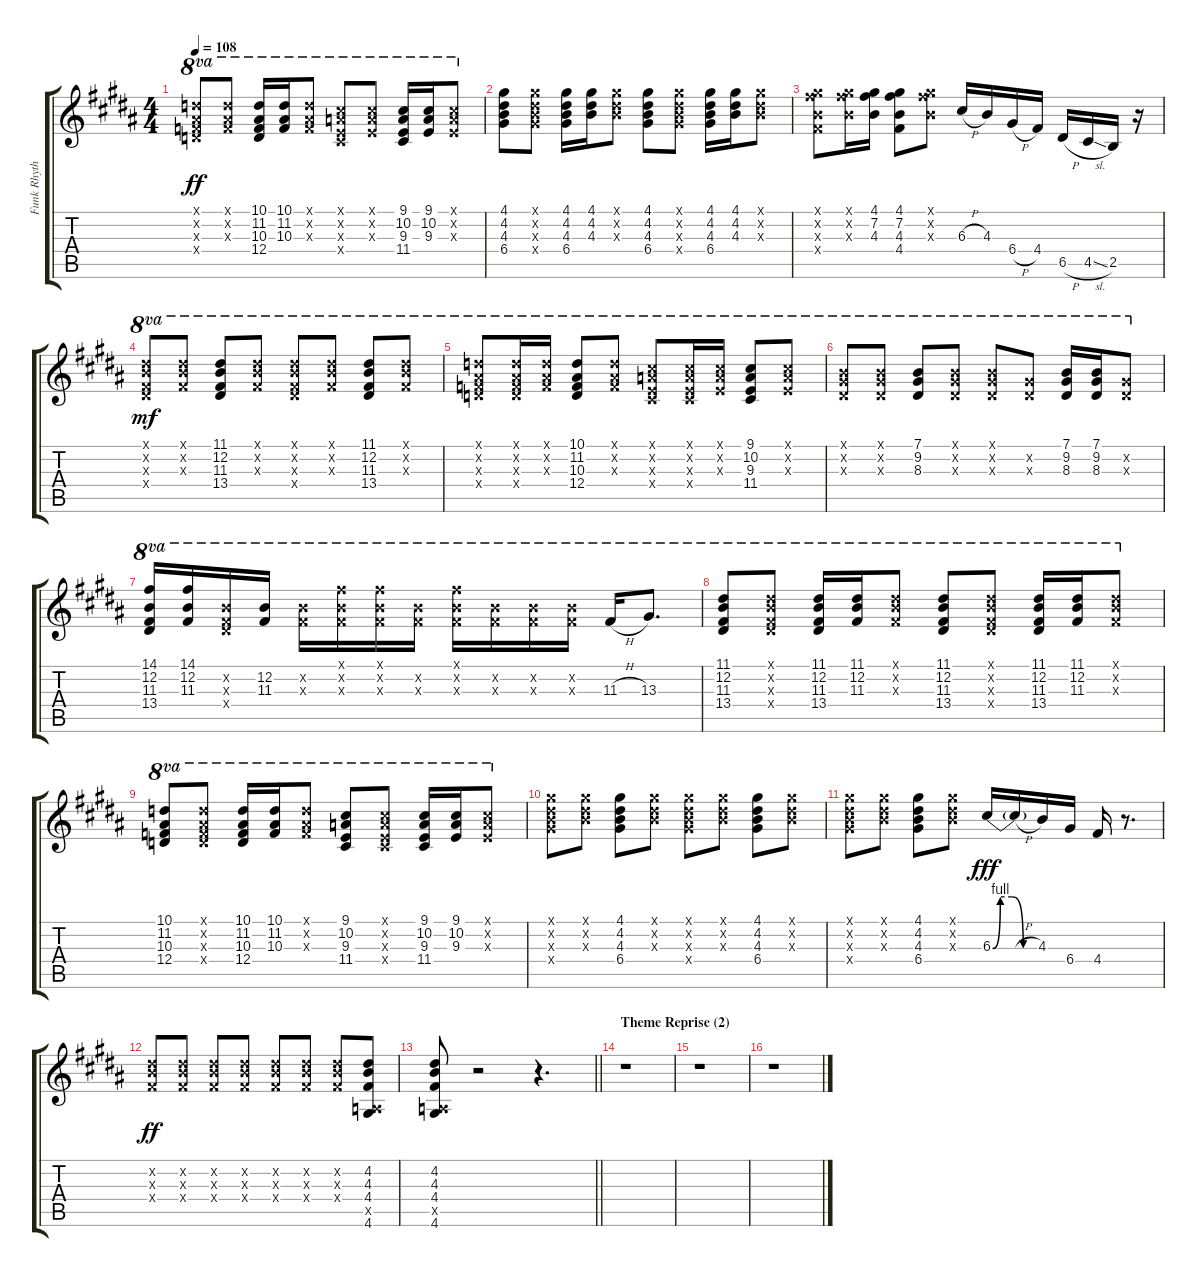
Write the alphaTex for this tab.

\track ("Funk Rhythm Guitar" "Funk Rhyth") {instrument electricguitarclean}
\staff {score tabs}
\tuning (E4 B3 G3 D3 A2 E2) {hide}
\ts (4 4)
\tempo 108
\clef g2
\ks g#minor
(10.1{x} 11.2{x} 10.3{x} 12.4{x}).8{ot 8va dy ff} (10.1{x} 11.2{x} 10.3{x}).8{ot 8va} (10.1 11.2 10.3 12.4).16{ot 8va} (10.1 11.2 10.3).16{ot 8va} (10.1{x} 11.2{x} 10.3{x}).8{ot 8va} (9.1{x} 10.2{x} 9.3{x} 11.4{x}).8{ot 8va} (9.1{x} 10.2{x} 9.3{x}).8{ot 8va} (9.1 10.2 9.3 11.4).16{ot 8va} (9.1 10.2 9.3).16{ot 8va} (9.1{x} 10.2{x} 9.3{x}).8{ot 8va} |
(4.1 4.2 4.3 6.4).8 (4.1{x} 4.2{x} 4.3{x} 6.4{x}).8 (4.1 4.2 4.3 6.4).16 (4.1 4.2 4.3).16 (4.1{x} 4.2{x} 4.3{x}).8 (4.1 4.2 4.3 6.4).8 (4.1{x} 4.2{x} 4.3{x} 6.4{x}).8 (4.1 4.2 4.3 6.4).16 (4.1 4.2 4.3).16 (4.1{x} 4.2{x} 4.3{x}).8 |
(4.1{x} 7.2{x} 4.3{x} 4.4{x}).8 (4.1{x} 7.2{x} 4.3{x}).16 (4.1 7.2 4.3).16 (4.1 7.2 4.3 4.4).8 (4.1{x} 7.2{x} 4.3{x}).8 6.3{h}.16 4.3.16 6.4{h}.16 4.4.16 6.5{h}.16 4.5{sl}.16 2.5.16 r.16 |
(11.1{x} 12.2{x} 11.3{x} 13.4{x}).8{ot 8va dy mf} (11.1{x} 12.2{x} 11.3{x}).8{ot 8va} (11.1 12.2 11.3 13.4).8{ot 8va} (11.1{x} 12.2{x} 11.3{x}).8{ot 8va} (11.1{x} 12.2{x} 11.3{x} 13.4{x}).8{ot 8va} (11.1{x} 12.2{x} 11.3{x}).8{ot 8va} (11.1 12.2 11.3 13.4).8{ot 8va} (11.1{x} 12.2{x} 11.3{x}).8{ot 8va} |
(10.1{x} 11.2{x} 10.3{x} 12.4{x}).8{ot 8va} (10.1{x} 11.2{x} 10.3{x} 12.4{x}).16{ot 8va} (10.1{x} 11.2{x} 10.3{x}).16{ot 8va} (10.1 11.2 10.3 12.4).8{ot 8va} (10.1{x} 11.2{x} 10.3{x}).8{ot 8va} (9.1{x} 10.2{x} 9.3{x} 11.4{x}).8{ot 8va} (9.1{x} 10.2{x} 9.3{x} 11.4{x}).16{ot 8va} (9.1{x} 10.2{x} 9.3{x}).16{ot 8va} (9.1 10.2 9.3 11.4).8{ot 8va} (9.1{x} 10.2{x} 9.3{x}).8{ot 8va} |
(7.1{x} 9.2{x} 8.3{x}).8{ot 8va} (7.1{x} 9.2{x} 8.3{x}).8{ot 8va} (7.1 9.2 8.3).8{ot 8va} (7.1{x} 9.2{x} 8.3{x}).8{ot 8va} (7.1{x} 9.2{x} 8.3{x}).8{ot 8va} (9.2{x} 8.3{x}).8{ot 8va} (7.1 9.2 8.3).16{ot 8va} (7.1 9.2 8.3).16{ot 8va} (9.2{x} 8.3{x}).8{ot 8va} |
(14.1 12.2 11.3 13.4).16{ot 8va} (14.1 12.2 11.3).16{ot 8va} (12.2{x} 11.3{x} 13.4{x}).16{ot 8va} (12.2 11.3).16{ot 8va} (12.2{x} 11.3{x}).16{ot 8va} (14.1{x} 12.2{x} 11.3{x}).16{ot 8va} (14.1{x} 12.2{x} 11.3{x}).16{ot 8va} (12.2{x} 11.3{x}).16{ot 8va} (14.1{x} 12.2{x} 11.3{x}).16{ot 8va} (12.2{x} 11.3{x}).16{ot 8va} (12.2{x} 11.3{x}).16{ot 8va} (12.2{x} 11.3{x}).16{ot 8va} 11.3{h}.16{ot 8va} 13.3.8{d ot 8va} |
(11.1 12.2 11.3 13.4).8{ot 8va} (11.1{x} 12.2{x} 11.3{x} 13.4{x}).8{ot 8va} (11.1 12.2 11.3 13.4).16{ot 8va} (11.1 12.2 11.3).16{ot 8va} (11.1{x} 12.2{x} 11.3{x}).8{ot 8va} (11.1 12.2 11.3 13.4).8{ot 8va} (11.1{x} 12.2{x} 11.3{x} 13.4{x}).8{ot 8va} (11.1 12.2 11.3 13.4).16{ot 8va} (11.1 12.2 11.3).16{ot 8va} (11.1{x} 12.2{x} 11.3{x}).8{ot 8va} |
(10.1 11.2 10.3 12.4).8{ot 8va} (10.1{x} 11.2{x} 10.3{x} 12.4{x}).8{ot 8va} (10.1 11.2 10.3 12.4).16{ot 8va} (10.1 11.2 10.3).16{ot 8va} (10.1{x} 11.2{x} 10.3{x}).8{ot 8va} (9.1 10.2 9.3 11.4).8{ot 8va} (9.1{x} 10.2{x} 9.3{x} 11.4{x}).8{ot 8va} (9.1 10.2 9.3 11.4).16{ot 8va} (9.1 10.2 9.3).16{ot 8va} (9.1{x} 10.2{x} 9.3{x}).8{ot 8va} |
(4.1{x} 4.2{x} 4.3{x} 6.4{x}).8 (4.1{x} 4.2{x} 4.3{x}).8 (4.1 4.2 4.3 6.4).8 (4.1{x} 4.2{x} 4.3{x}).8 (4.1{x} 4.2{x} 4.3{x} 6.4{x}).8 (4.1{x} 4.2{x} 4.3{x}).8 (4.1 4.2 4.3 6.4).8 (4.1{x} 4.2{x} 4.3{x}).8 |
(4.1{x} 4.2{x} 4.3{x} 6.4{x}).8 (4.1{x} 4.2{x} 4.3{x}).8 (4.1 4.2 4.3 6.4).8 (4.1{x} 4.2{x} 4.3{x}).8 6.3{be (custom 0 0 10 4 25 4 40 0 60 0)}.16{dy fff} 6.3{h t}.16 4.3.16 6.4.16 4.4.16 r.8{d} |
(4.2{x} 4.3{x} 4.4{x}).8{dy ff} (4.2{x} 4.3{x} 4.4{x}).8 (4.2{x} 4.3{x} 4.4{x}).8 (4.2{x} 4.3{x} 4.4{x}).8 (4.2{x} 4.3{x} 4.4{x}).8 (4.2{x} 4.3{x} 4.4{x}).8 (4.2{x} 4.3{x} 4.4{x}).8 (4.2 4.3 4.4 0.5{x} 4.6).8 |
\barLineRight lightlight
(4.2 4.3 4.4 0.5{x} 4.6).8 r.2 r.4{d} |
\section ("" "Theme Reprise (2)")
r.1 |
r.1 |
r.1
